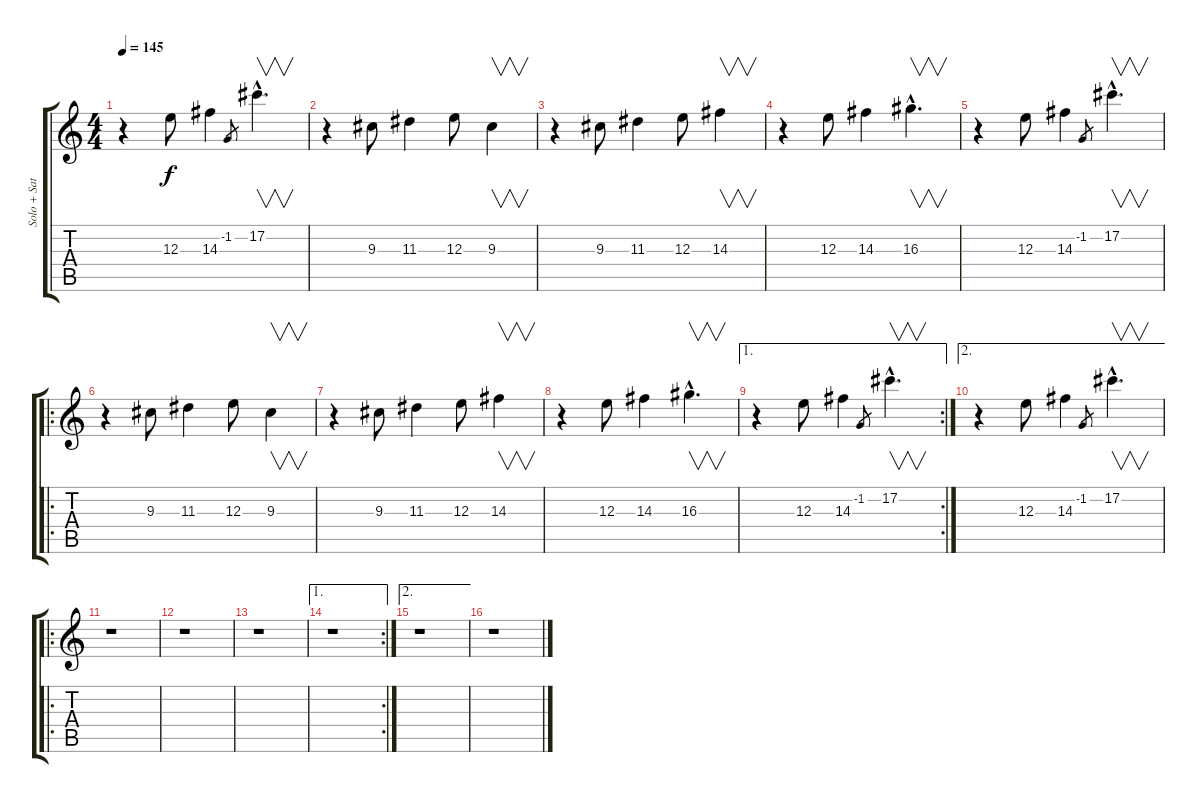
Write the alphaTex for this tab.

\track ("Solo + Satu" "Solo + Sat") {instrument distortionguitar}
\staff {score tabs}
\tuning (Db4 Ab3 E3 B2 Gb2 Db2) {hide}
\ts (4 4)
\tempo 145
\clef g2
\ks c
r.4{dy f} 12.3.8 14.3.4 -1.2.8{gr} 17.2{hac}.4{v d} |
r.4 9.3.8 11.3.4 12.3.8 9.3.4{v} |
r.4 9.3.8 11.3.4 12.3.8 14.3.4{v} |
r.4 12.3.8 14.3.4 16.3{hac}.4{v d} |
r.4 12.3.8 14.3.4 -1.2.8{gr} 17.2{hac}.4{v d} |
\ro
r.4 9.3.8 11.3.4 12.3.8 9.3.4{v} |
r.4 9.3.8 11.3.4 12.3.8 14.3.4{v} |
r.4 12.3.8 14.3.4 16.3{hac}.4{v d} |
\ae 1
\rc 2
r.4 12.3.8 14.3.4 -1.2.8{gr} 17.2{hac}.4{v d} |
\ae 2
r.4 12.3.8 14.3.4 -1.2.8{gr} 17.2{hac}.4{v d} |
\ro
r.1 |
r.1 |
r.1 |
\ae 1
\rc 2
r.1 |
\ae 2
r.1 |
r.1
